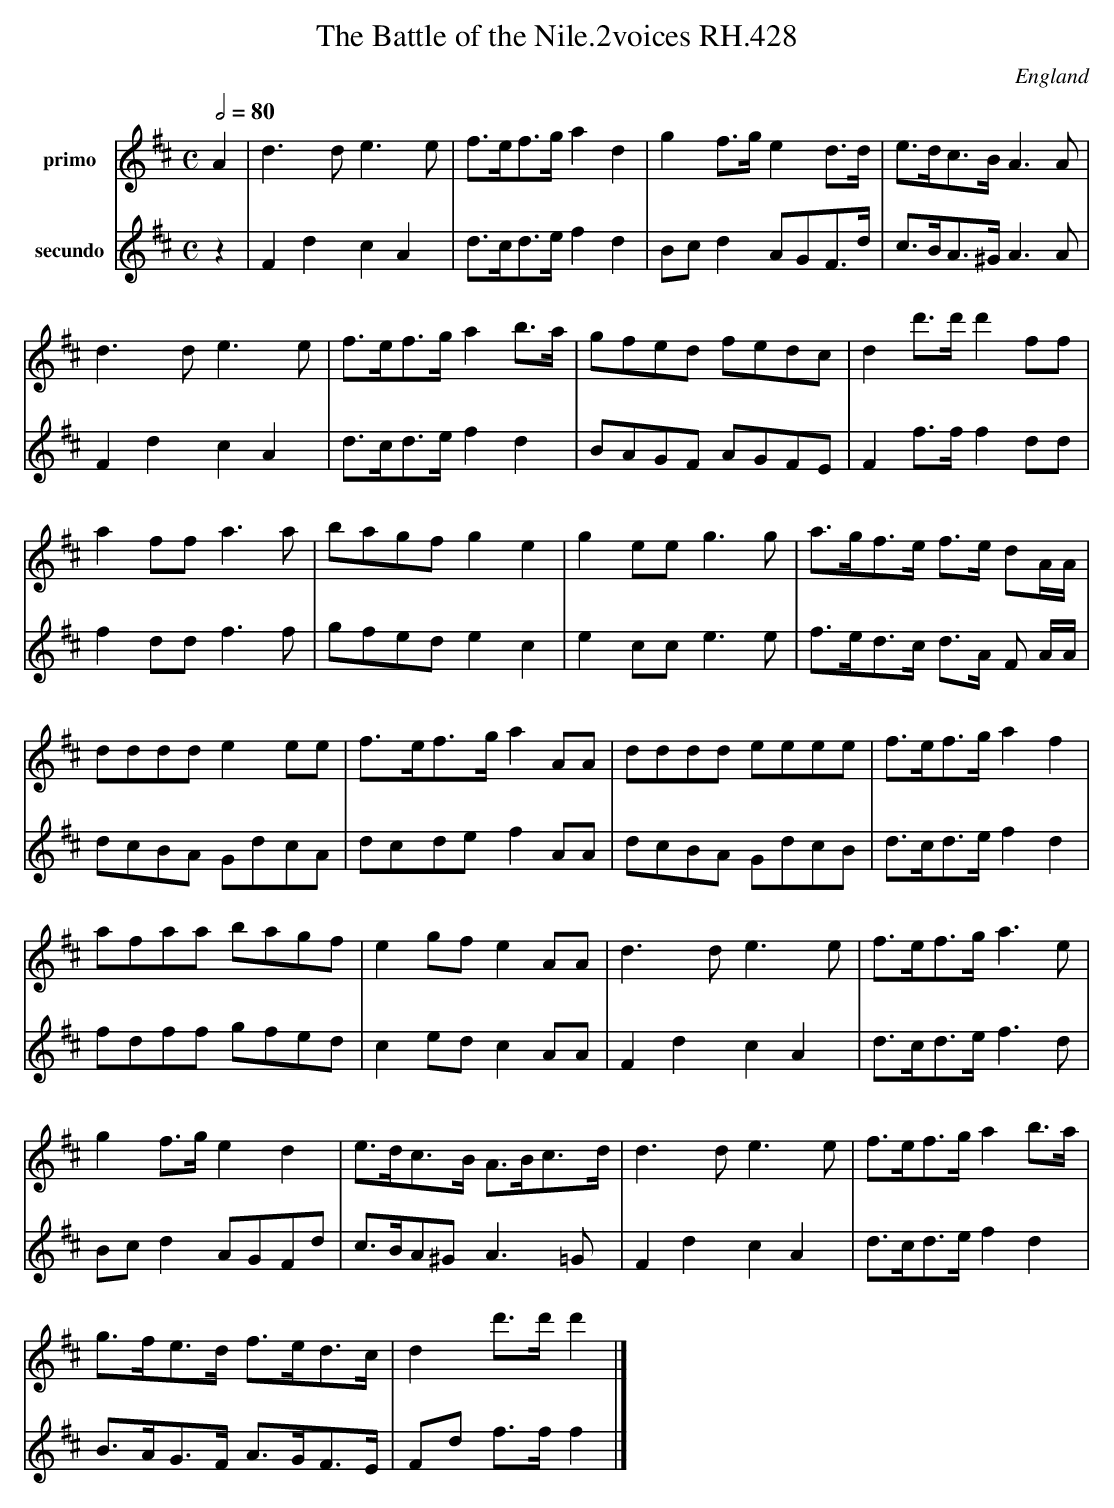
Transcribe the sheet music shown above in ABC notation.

X:1
T:Battle of the Nile.2voices RH.428, The
O:England
V:1 name="primo"
V:2 name="secundo"
M:C
L:1/8
Q:2/4=80
K:D
[V:1] A2|d3d e3e|f>ef>g a2d2|g2f>g e2d>d|e>dc>B A3A|
[V:2] z2|F2d2 c2A2|d>cd>e f2d2|Bcd2 AGF>d|c>BA>^G A3A|
[V:1] d3d e3e|f>ef>g a2b>a|gfed fedc|d2d'>d' d'2ff|
[V:2] F2d2 c2A2|d>cd>e f2d2|BAGF AGFE|F2f>f f2dd|
[V:1] a2ff a3a|bagf g2e2|g2ee g3g|a>gf>e f>e dA/A/|
[V:2] f2dd f3f|gfed e2c2|e2cc e3e|f>ed>c d>A F A/A/|
[V:1] dddd e2ee|f>ef>g a2AA|dddd eeee|f>ef>g a2f2|
[V:2] dcBA GdcA|dcde f2AA|dcBA GdcB|d>cd>e f2d2|
[V:1] afaa bagf|e2gf e2AA|d3d e3e|f>ef>ga3e|
[V:2] fdff gfed|c2ed c2AA|F2d2 c2A2|d>cd>e f3d|
[V:1] g2f>g e2d2|e>dc>B A>Bc>d|d3d e3e|f>ef>g a2b>a|
[V:2] Bcd2 AGFd|c>BA^G A3=G|F2d2 c2A2|d>cd>e f2d2|
[V:1] g>fe>d f>ed>c|d2d'>d' d'2|]
[V:2] B>AG>F A>GF>E|Fd f>f f2|]
